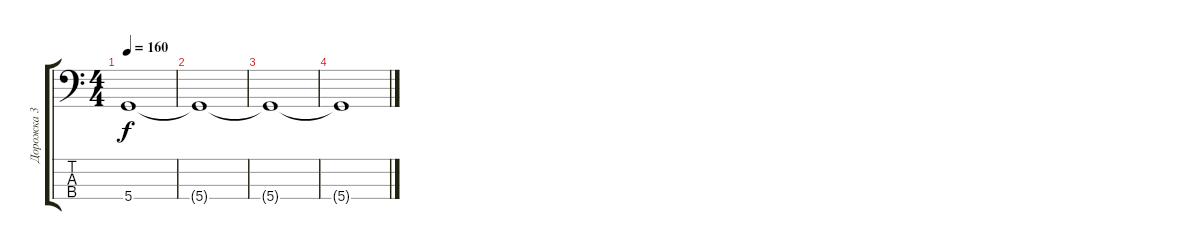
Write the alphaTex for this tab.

\track ("Дорожка 3" "Дорожка 3") {instrument electricbassfinger}
\staff {score tabs}
\tuning (G2 D2 A1 D1) {hide}
\ts (4 4)
\tempo 160
\clef f4
\ks c
5.4.1{dy f} |
5.4{t}.1 |
5.4{t}.1 |
5.4{t}.1
